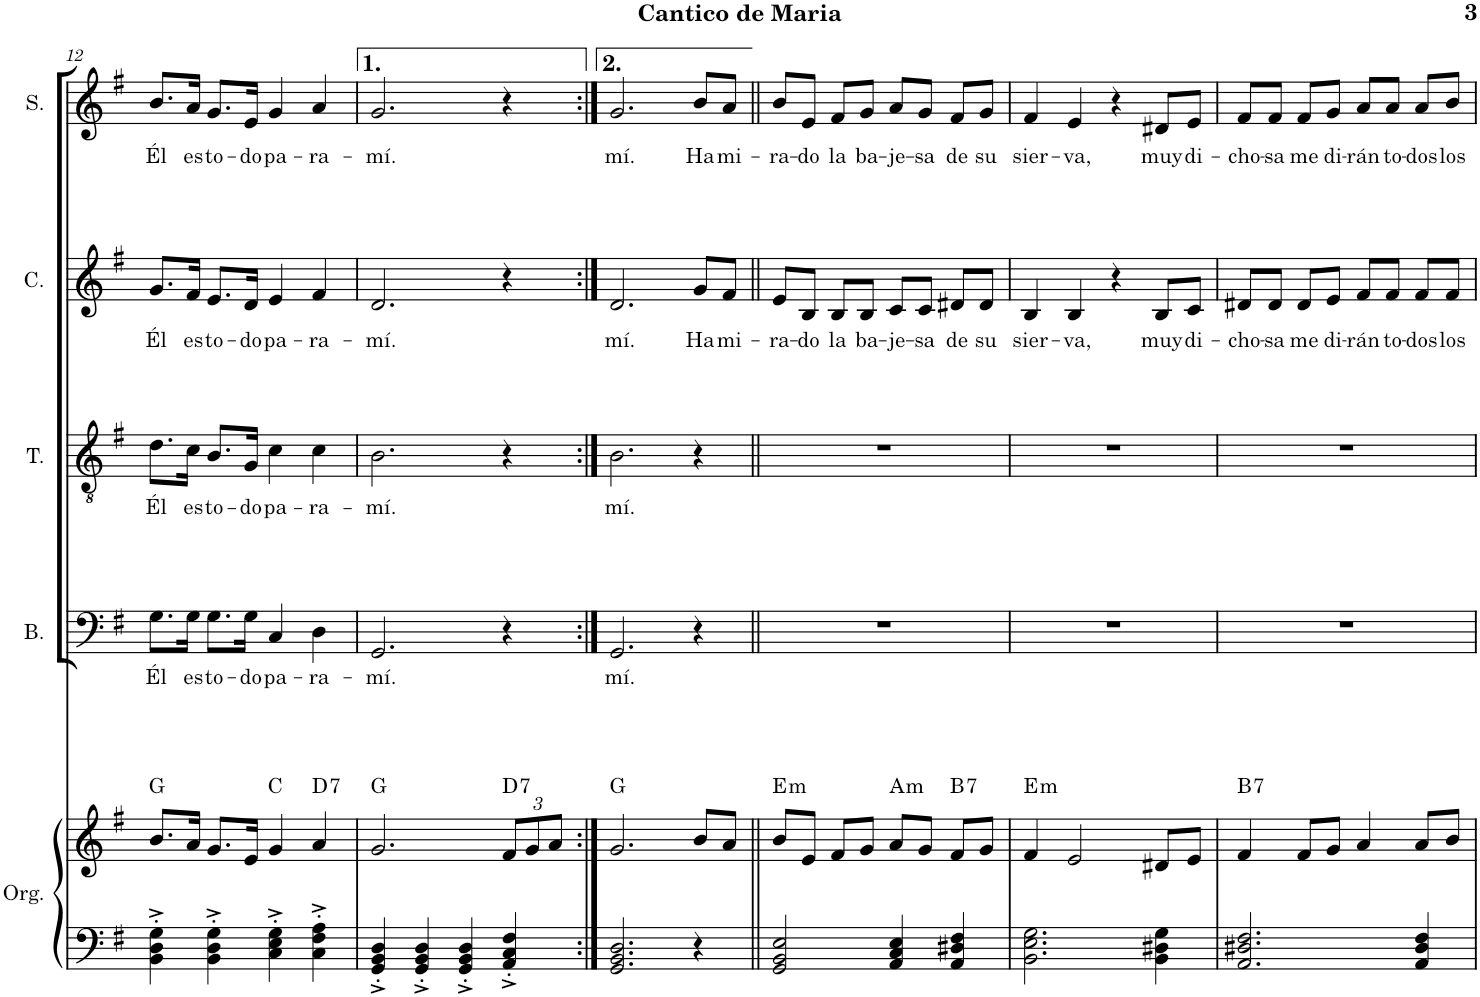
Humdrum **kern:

**kern	**kern	**harte	**kern	**text	**kern	**text	**kern	**text	**kern	**text
*part5	*part5	*part5	*part4	*part4	*part3	*part3	*part2	*part2	*part1	*part1
*staff6	*staff5	*	*staff4	*staff4	*staff3	*staff3	*staff2	*staff2	*staff1	*staff1
*I"Órgano	*	*	*I"Bajo	*	*I"Tenor	*	*I"Contralto	*	*I"Soprano	*
*	*	*	*I'B.	*	*I'T.	*	*I'C.	*	*I'S.	*
!!LO:PB:g=z
*clefF4	*clefG2	*	*clefF4	*	*clefGv2	*	*clefG2	*	*clefG2	*
*k[f#]	*k[f#]	*	*k[f#]	*	*k[f#]	*	*k[f#]	*	*k[f#]	*
*M4/4	*M4/4	*	*M4/4	*	*M4/4	*	*M4/4	*	*M4/4	*
=12	=12	=12	=12	=12	=12	=12	=12	=12	=12	=12
!	!	!	!	!LO:LY:b	!	!LO:LY:b	!	!LO:LY:b	!	!LO:LY:b
4BB\'^ 4D\'^ 4G\'^	8.b/L	G:maj	8.G\L	Él	8.d\L	Él	8.g/L	Él	8.b/L	Él
!	!	!	!	!LO:LY:b	!	!LO:LY:b	!	!LO:LY:b	!	!LO:LY:b
.	16a/Jk	.	16G\Jk	es	16c\Jk	es	16f#/Jk	es	16a/Jk	es
!	!	!	!	!LO:LY:b	!	!LO:LY:b	!	!LO:LY:b	!	!LO:LY:b
4BB\'^ 4D\'^ 4G\'^	8.g/L	.	8.G\L	to-	8.B/L	to-	8.e/L	to-	8.g/L	to-
!	!	!	!	!LO:LY:b	!	!LO:LY:b	!	!LO:LY:b	!	!LO:LY:b
.	16e/Jk	.	16G\Jk	-do	16G/Jk	-do	16d/Jk	-do	16e/Jk	-do
!	!	!	!	!LO:LY:b	!	!LO:LY:b	!	!LO:LY:b	!	!LO:LY:b
4C\'^ 4E\'^ 4G\'^	4g/	C:maj	4C/	pa-	4c\	pa-	4e/	pa-	4g/	pa-
!	!	!LO:H:kt=7	!	!LO:LY:b	!	!LO:LY:b	!	!LO:LY:b	!	!LO:LY:b
4C\'^ 4F#\'^ 4A\'^	4a/	D:7	4D\	-ra-	4c\	-ra-	4f#/	-ra-	4a/	-ra-
=13	=13	=13	=13	=13	=13	=13	=13	=13	=13	=13
!	!	!	!	!LO:LY:b	!	!LO:LY:b	!	!LO:LY:b	!	!LO:LY:b
4GG/'^ 4BB/'^ 4D/'^	2.g/	G:maj	2.GG/	-mí.	2.B\	-mí.	2.d/	-mí.	2.g/	-mí.
4GG/'^ 4BB/'^ 4D/'^	.	.	.	.	.	.	.	.	.	.
4GG/'^ 4BB/'^ 4D/'^	.	.	.	.	.	.	.	.	.	.
*	*Xbrackettup	*	*	*	*	*	*	*	*	*
!	!	!LO:H:kt=7	!	!	!	!	!	!	!	!
4AA/'^ 4C/'^ 4F#/'^	12f#/L	D:7	4r	.	4r	.	4r	.	4r	.
.	12g/	.	.	.	.	.	.	.	.	.
.	12a/J	.	.	.	.	.	.	.	.	.
=14:|!	=14:|!	=14:|!	=14:|!	=14:|!	=14:|!	=14:|!	=14:|!	=14:|!	=14:|!	=14:|!
!	!	!	!	!LO:LY:b	!	!LO:LY:b	!	!LO:LY:b	!	!LO:LY:b
2.GG/ 2.BB/ 2.D/	2.g/	G:maj	2.GG/	-mí.	2.B\	-mí.	2.d/	-mí.	2.g/	-mí.
!	!	!	!	!	!	!	!	!LO:LY:b	!	!LO:LY:b
4r	8b/L	.	4r	.	4r	.	8g/L	Ha	8b/L	Ha
!	!	!	!	!	!	!	!	!LO:LY:b	!	!LO:LY:b
.	8a/J	.	.	.	.	.	8f#/J	mi-	8a/J	mi-
=15||	=15||	=15||	=15||	=15||	=15||	=15||	=15||	=15||	=15||	=15||
!	!	!LO:H:kt=m	!	!	!	!	!	!LO:LY:b	!	!LO:LY:b
2GG/ 2BB/ 2E/	8b/L	E:min	1r	.	1r	.	8e/L	-ra-	8b/L	-ra-
!	!	!	!	!	!	!	!	!LO:LY:b	!	!LO:LY:b
.	8e/J	.	.	.	.	.	8B/J	-do	8e/J	-do
!	!	!	!	!	!	!	!	!LO:LY:b	!	!LO:LY:b
.	8f#/L	.	.	.	.	.	8B/L	la	8f#/L	la
!	!	!	!	!	!	!	!	!LO:LY:b	!	!LO:LY:b
.	8g/J	.	.	.	.	.	8B/J	ba-	8g/J	ba-
!	!	!LO:H:kt=m	!	!	!	!	!	!LO:LY:b	!	!LO:LY:b
4AA/ 4C/ 4E/	8a/L	A:min	.	.	.	.	8c/L	-je-	8a/L	-je-
!	!	!	!	!	!	!	!	!LO:LY:b	!	!LO:LY:b
.	8g/J	.	.	.	.	.	8c/J	-sa	8g/J	-sa
!	!	!LO:H:kt=7	!	!	!	!	!	!LO:LY:b	!	!LO:LY:b
4AA/ 4D#X/ 4F#/	8f#/L	B:7	.	.	.	.	8d#X/L	de	8f#/L	de
!	!	!	!	!	!	!	!	!LO:LY:b	!	!LO:LY:b
.	8g/J	.	.	.	.	.	8d#/J	su	8g/J	su
=16	=16	=16	=16	=16	=16	=16	=16	=16	=16	=16
!	!	!LO:H:kt=m	!	!	!	!	!	!LO:LY:b	!	!LO:LY:b
2.BB\ 2.E\ 2.G\	4f#/	E:min	1r	.	1r	.	4B/	sier-	4f#/	sier-
!	!	!	!	!	!	!	!	!LO:LY:b	!	!LO:LY:b
.	2e/	.	.	.	.	.	4B/	-va,	4e/	-va,
.	.	.	.	.	.	.	4r	.	4r	.
!	!	!	!	!	!	!	!	!LO:LY:b	!	!LO:LY:b
4BB\ 4D#X\ 4G\	8d#X/L	.	.	.	.	.	8B/L	muy	8d#X/L	muy
!	!	!	!	!	!	!	!	!LO:LY:b	!	!LO:LY:b
.	8e/J	.	.	.	.	.	8c/J	di-	8e/J	di-
=17	=17	=17	=17	=17	=17	=17	=17	=17	=17	=17
!	!	!LO:H:kt=7	!	!	!	!	!	!LO:LY:b	!	!LO:LY:b
2.AA/ 2.D#X/ 2.F#/	4f#/	B:7	1r	.	1r	.	8d#X/L	-cho-	8f#/L	-cho-
!	!	!	!	!	!	!	!	!LO:LY:b	!	!LO:LY:b
.	.	.	.	.	.	.	8d#/J	-sa	8f#/J	-sa
!	!	!	!	!	!	!	!	!LO:LY:b	!	!LO:LY:b
.	8f#/L	.	.	.	.	.	8d#/L	me	8f#/L	me
!	!	!	!	!	!	!	!	!LO:LY:b	!	!LO:LY:b
.	8g/J	.	.	.	.	.	8e/J	di-	8g/J	di-
!	!	!	!	!	!	!	!	!LO:LY:b	!	!LO:LY:b
.	4a/	.	.	.	.	.	8f#/L	-rán	8a/L	-rán
!	!	!	!	!	!	!	!	!LO:LY:b	!	!LO:LY:b
.	.	.	.	.	.	.	8f#/J	to-	8a/J	to-
!	!	!	!	!	!	!	!	!LO:LY:b	!	!LO:LY:b
4AA/ 4D#/ 4F#/	8a/L	.	.	.	.	.	8f#/L	-dos	8a/L	-dos
!	!	!	!	!	!	!	!	!LO:LY:b	!	!LO:LY:b
.	8b/J	.	.	.	.	.	8f#/J	los	8b/J	los
=	=	=	=	=	=	=	=	=	=	=
*-	*-	*-	*-	*-	*-	*-	*-	*-	*-	*-
